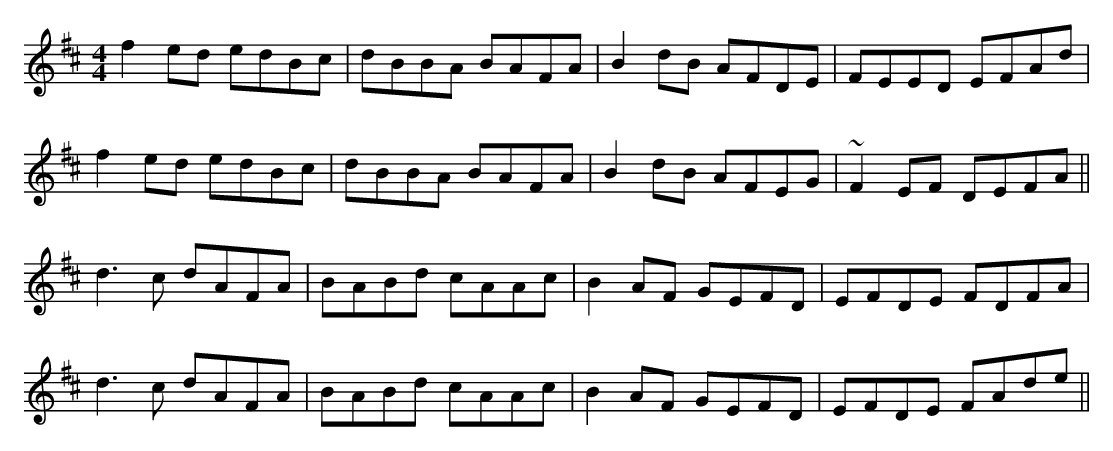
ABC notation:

X:1
M:4/4
K:D
f2ed edBc|dBBA BAFA|B2dB AFDE|FEED EFAd|
f2ed edBc|dBBA BAFA|B2dB AFEG|~F2EF DEFA||
d3c dAFA|BABd cAAc|B2AF GEFD|EFDE FDFA|
d3c dAFA|BABd cAAc|B2AF GEFD|EFDE FAde||
